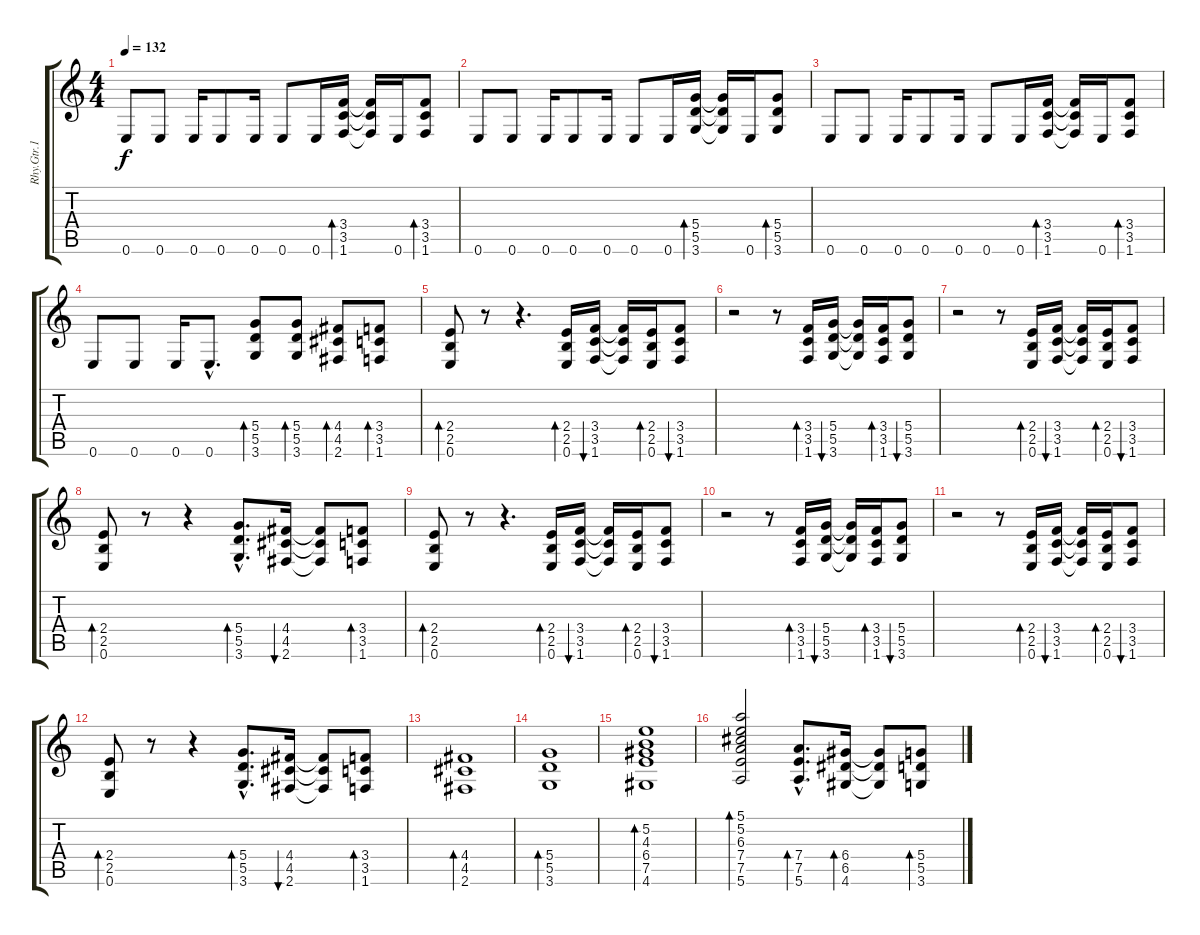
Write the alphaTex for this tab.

\track ("Rhy.Gtr.1" "Rhy.Gtr.1") {instrument distortionguitar}
\staff {score tabs}
\tuning (E4 B3 G3 D3 A2 E2) {hide}
\ts (4 4)
\tempo 132
\clef g2
\ks c
0.6.8{dy f} 0.6.8 0.6.16 0.6.8 0.6.16 0.6.8 0.6.16 (3.4 3.5 1.6).16{bd 30} (3.4{t} 3.5{t} 1.6{t}).16 0.6.16 (3.4 3.5 1.6).8{bd 30} |
0.6.8 0.6.8 0.6.16 0.6.8 0.6.16 0.6.8 0.6.16 (5.4 5.5 3.6).16{bd 30} (5.4{t} 5.5{t} 3.6{t}).16 0.6.16 (5.4 5.5 3.6).8{bd 30} |
0.6.8 0.6.8 0.6.16 0.6.8 0.6.16 0.6.8 0.6.16 (3.4 3.5 1.6).16{bd 30} (3.4{t} 3.5{t} 1.6{t}).16 0.6.16 (3.4 3.5 1.6).8{bd 30} |
0.6.8 0.6.8 0.6.16 0.6{hac}.8{d} (5.4 5.5 3.6).8{bd 60} (5.4 5.5 3.6).8{bd 30} (4.4 4.5 2.6).8{bd 30} (3.4 3.5 1.6).8{bd 30} |
(2.4 2.5 0.6).8{bd 60} r.8 r.4{d} (2.4 2.5 0.6).16{bd 60} (3.4 3.5 1.6).16{bu 30} (3.4{t} 3.5{t} 1.6{t}).16 (2.4 2.5 0.6).16{bd 60} (3.4 3.5 1.6).8{bu 30} |
r.2 r.8 (3.4 3.5 1.6).16{bd 60} (5.4 5.5 3.6).16{bu 30} (5.4{t} 5.5{t} 3.6{t}).16 (3.4 3.5 1.6).16{bd 60} (5.4 5.5 3.6).8{bu 30} |
r.2 r.8 (2.4 2.5 0.6).16{bd 60} (3.4 3.5 1.6).16{bu 30} (3.4{t} 3.5{t} 1.6{t}).16 (2.4 2.5 0.6).16{bd 60} (3.4 3.5 1.6).8{bu 30} |
(2.4 2.5 0.6).8{bd 60} r.8 r.4 (5.4{hac} 5.5{hac} 3.6{hac}).8{d bd 60} (4.4 4.5 2.6).16{bu 30} (4.4{t} 4.5{t} 2.6{t}).8 (3.4 3.5 1.6).8{bd 60} |
(2.4 2.5 0.6).8{bd 60} r.8 r.4{d} (2.4 2.5 0.6).16{bd 60} (3.4 3.5 1.6).16{bu 30} (3.4{t} 3.5{t} 1.6{t}).16 (2.4 2.5 0.6).16{bd 60} (3.4 3.5 1.6).8{bu 30} |
r.2 r.8 (3.4 3.5 1.6).16{bd 60} (5.4 5.5 3.6).16{bu 30} (5.4{t} 5.5{t} 3.6{t}).16 (3.4 3.5 1.6).16{bd 60} (5.4 5.5 3.6).8{bu 30} |
r.2 r.8 (2.4 2.5 0.6).16{bd 60} (3.4 3.5 1.6).16{bu 30} (3.4{t} 3.5{t} 1.6{t}).16 (2.4 2.5 0.6).16{bd 60} (3.4 3.5 1.6).8{bu 30} |
(2.4 2.5 0.6).8{bd 60} r.8 r.4 (5.4{hac} 5.5{hac} 3.6{hac}).8{d bd 60} (4.4 4.5 2.6).16{bu 30} (4.4{t} 4.5{t} 2.6{t}).8 (3.4 3.5 1.6).8{bd 60} |
(4.4 4.5 2.6).1{bd 60} |
(5.4 5.5 3.6).1{bd 60} |
(5.2 4.3 6.4 7.5 4.6).1{bd 60} |
(5.1 5.2 6.3 7.4 7.5 5.6).2{bd 60} (7.4{hac} 7.5{hac} 5.6{hac}).8{d bd 60} (6.4 6.5 4.6).16{bd 30} (6.4{t} 6.5{t} 4.6{t}).8 (5.4 5.5 3.6).8{bd 60}
